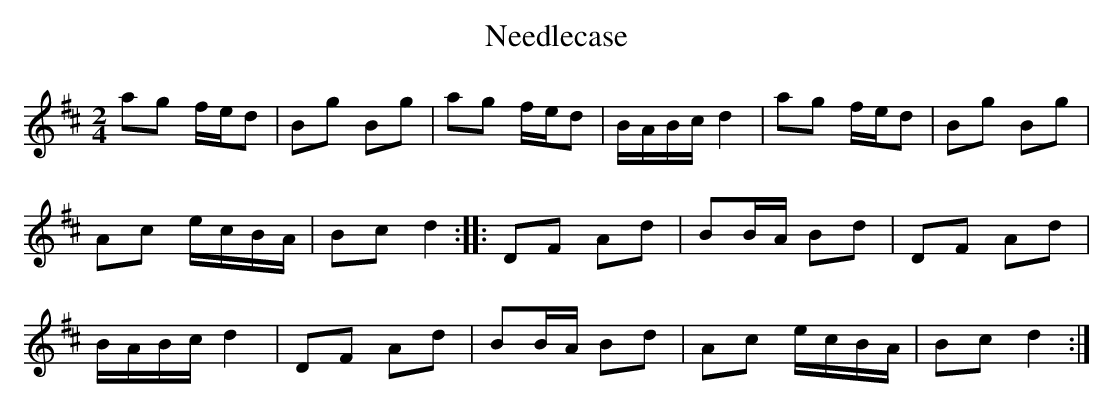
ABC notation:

X:1
T:Needlecase
M:2/4
L:1/8
K:D
ag f/e/d|Bg Bg|ag f/e/d|B/A/B/c/ d2|ag f/e/d|Bg Bg|
Ac e/c/B/A/|Bc d2::DF Ad|BB/A/ Bd|DF Ad|
B/A/B/c/ d2|DF Ad|BB/A/ Bd|Ac e/c/B/A/|Bc d2:|
